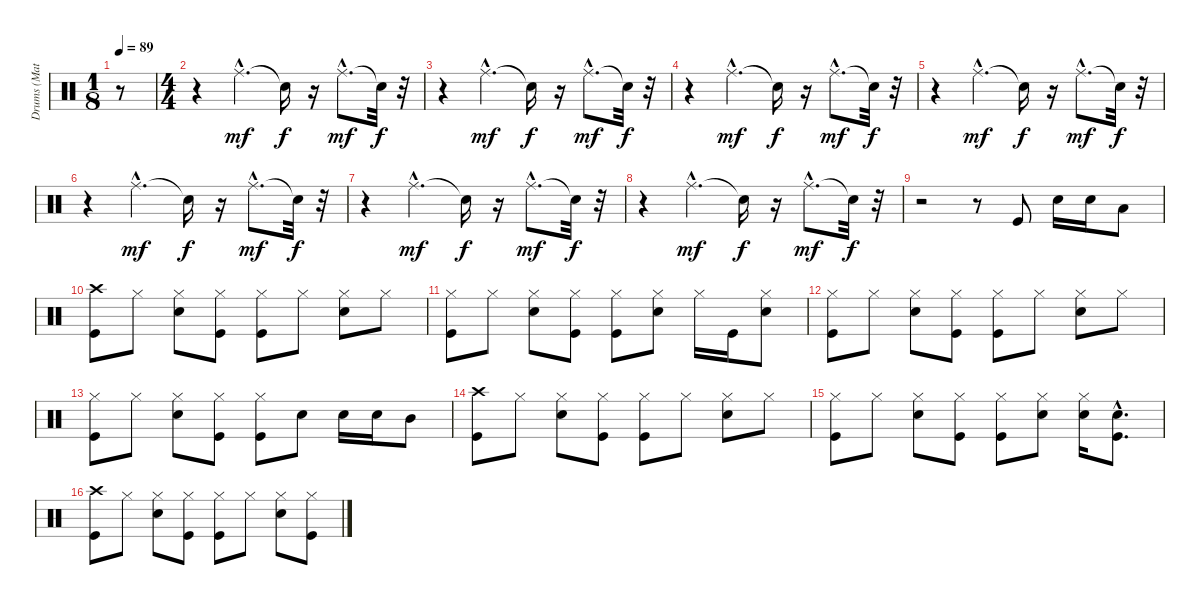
\track ("Drums (Matt)" "Drums (Mat") {instrument percussion}
\staff {score}
\articulation defaults
\ts (1 8)
\tempo 89
\clef neutral
\ks c
r.8{dy mf} |
\ts (4 4)
r.4 "Ride (middle)"{hac}.4{d} "Snare (hit)"{t}.16{dy f} r.16 "Ride (middle)"{hac}.8{d dy mf} "Snare (hit)"{t}.32{dy f} r.32 |
r.4 "Ride (middle)"{hac}.4{d dy mf} "Snare (hit)"{t}.16{dy f} r.16 "Ride (middle)"{hac}.8{d dy mf} "Snare (hit)"{t}.32{dy f} r.32 |
r.4 "Ride (middle)"{hac}.4{d dy mf} "Snare (hit)"{t}.16{dy f} r.16 "Ride (middle)"{hac}.8{d dy mf} "Snare (hit)"{t}.32{dy f} r.32 |
r.4 "Ride (middle)"{hac}.4{d dy mf} "Snare (hit)"{t}.16{dy f} r.16 "Ride (middle)"{hac}.8{d dy mf} "Snare (hit)"{t}.32{dy f} r.32 |
r.4 "Ride (middle)"{hac}.4{d dy mf} "Snare (hit)"{t}.16{dy f} r.16 "Ride (middle)"{hac}.8{d dy mf} "Snare (hit)"{t}.32{dy f} r.32 |
r.4 "Ride (middle)"{hac}.4{d dy mf} "Snare (hit)"{t}.16{dy f} r.16 "Ride (middle)"{hac}.8{d dy mf} "Snare (hit)"{t}.32{dy f} r.32 |
r.4 "Ride (middle)"{hac}.4{d dy mf} "Snare (hit)"{t}.16{dy f} r.16 "Ride (middle)"{hac}.8{d dy mf} "Snare (hit)"{t}.32{dy f} r.32 |
r.2 r.8 "Kick (hit)".8 "Electric Snare (hit)".16 "Electric Snare (hit)".16 "Low Tom (hit)".8 |
("Kick (hit)" "Crash high (hit)").8 "Hi-Hat (closed)".8 ("Electric Snare (hit)" "Hi-Hat (closed)").8 ("Kick (hit)" "Hi-Hat (closed)").8 ("Kick (hit)" "Hi-Hat (closed)").8 "Hi-Hat (closed)".8 ("Electric Snare (hit)" "Hi-Hat (closed)").8 "Hi-Hat (closed)".8 |
("Kick (hit)" "Hi-Hat (closed)").8 "Hi-Hat (closed)".8 ("Electric Snare (hit)" "Hi-Hat (closed)").8 ("Kick (hit)" "Hi-Hat (closed)").8 ("Kick (hit)" "Hi-Hat (closed)").8 ("Electric Snare (hit)" "Hi-Hat (closed)").8 "Hi-Hat (closed)".16 "Kick (hit)".16 ("Electric Snare (hit)" "Hi-Hat (closed)").8 |
("Kick (hit)" "Hi-Hat (closed)").8 "Hi-Hat (closed)".8 ("Electric Snare (hit)" "Hi-Hat (closed)").8 ("Kick (hit)" "Hi-Hat (closed)").8 ("Kick (hit)" "Hi-Hat (closed)").8 "Hi-Hat (closed)".8 ("Electric Snare (hit)" "Hi-Hat (closed)").8 "Hi-Hat (closed)".8 |
("Kick (hit)" "Hi-Hat (closed)").8 "Hi-Hat (closed)".8 ("Electric Snare (hit)" "Hi-Hat (closed)").8 ("Kick (hit)" "Hi-Hat (closed)").8 ("Kick (hit)" "Hi-Hat (closed)").8 "Electric Snare (hit)".8 "Electric Snare (hit)".16 "Electric Snare (hit)".16 "Mid Tom (hit)".8 |
("Kick (hit)" "Crash high (hit)").8 "Hi-Hat (closed)".8 ("Electric Snare (hit)" "Hi-Hat (closed)").8 ("Kick (hit)" "Hi-Hat (closed)").8 ("Kick (hit)" "Hi-Hat (closed)").8 "Hi-Hat (closed)".8 ("Electric Snare (hit)" "Hi-Hat (closed)").8 "Hi-Hat (closed)".8 |
("Kick (hit)" "Hi-Hat (closed)").8 "Hi-Hat (closed)".8 ("Electric Snare (hit)" "Hi-Hat (closed)").8 ("Kick (hit)" "Hi-Hat (closed)").8 ("Kick (hit)" "Hi-Hat (closed)").8 ("Electric Snare (hit)" "Hi-Hat (closed)").8 ("Electric Snare (hit)" "Hi-Hat (closed)").16 ("Kick (hit)"{hac} "Electric Snare (hit)"{hac}).8{d} |
("Kick (hit)" "Crash high (hit)").8 "Hi-Hat (closed)".8 ("Electric Snare (hit)" "Hi-Hat (closed)").8 ("Kick (hit)" "Hi-Hat (closed)").8 ("Kick (hit)" "Hi-Hat (closed)").8 "Hi-Hat (closed)".8 ("Electric Snare (hit)" "Hi-Hat (closed)").8 ("Kick (hit)" "Hi-Hat (closed)").8
